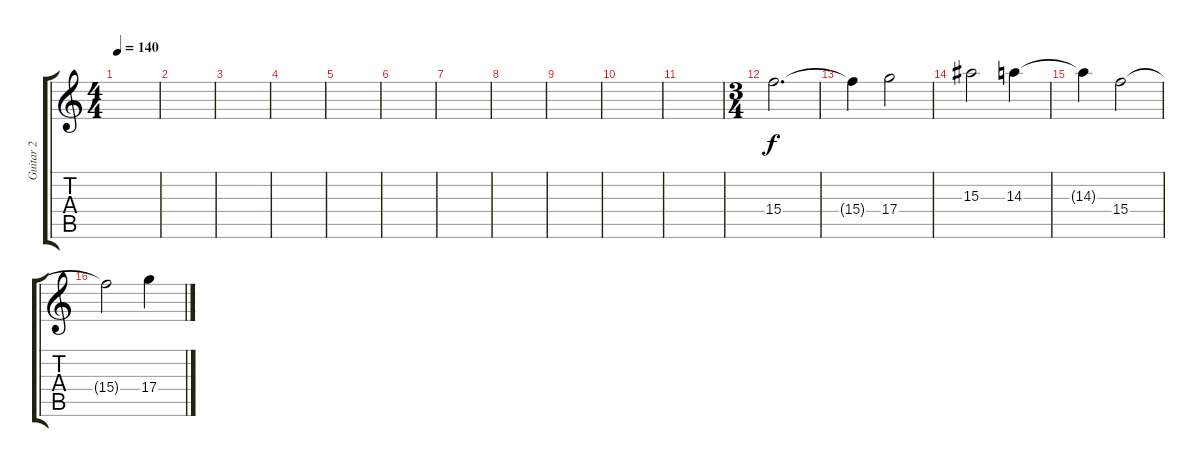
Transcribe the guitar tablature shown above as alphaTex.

\track ("Guitar 2" "Guitar 2") {instrument distortionguitar}
\staff {score tabs}
\tuning (E4 B3 G3 D3 A2 E2) {hide}
\ts (4 4)
\tempo 140
\clef g2
\ks c
|
|
|
|
|
|
|
|
|
|
|
\ts (3 4)
15.4.2{d} |
15.4{t}.4 17.4.2 |
15.3.2 14.3.4 |
14.3{t}.4 15.4.2 |
15.4{t}.2 17.4.4
